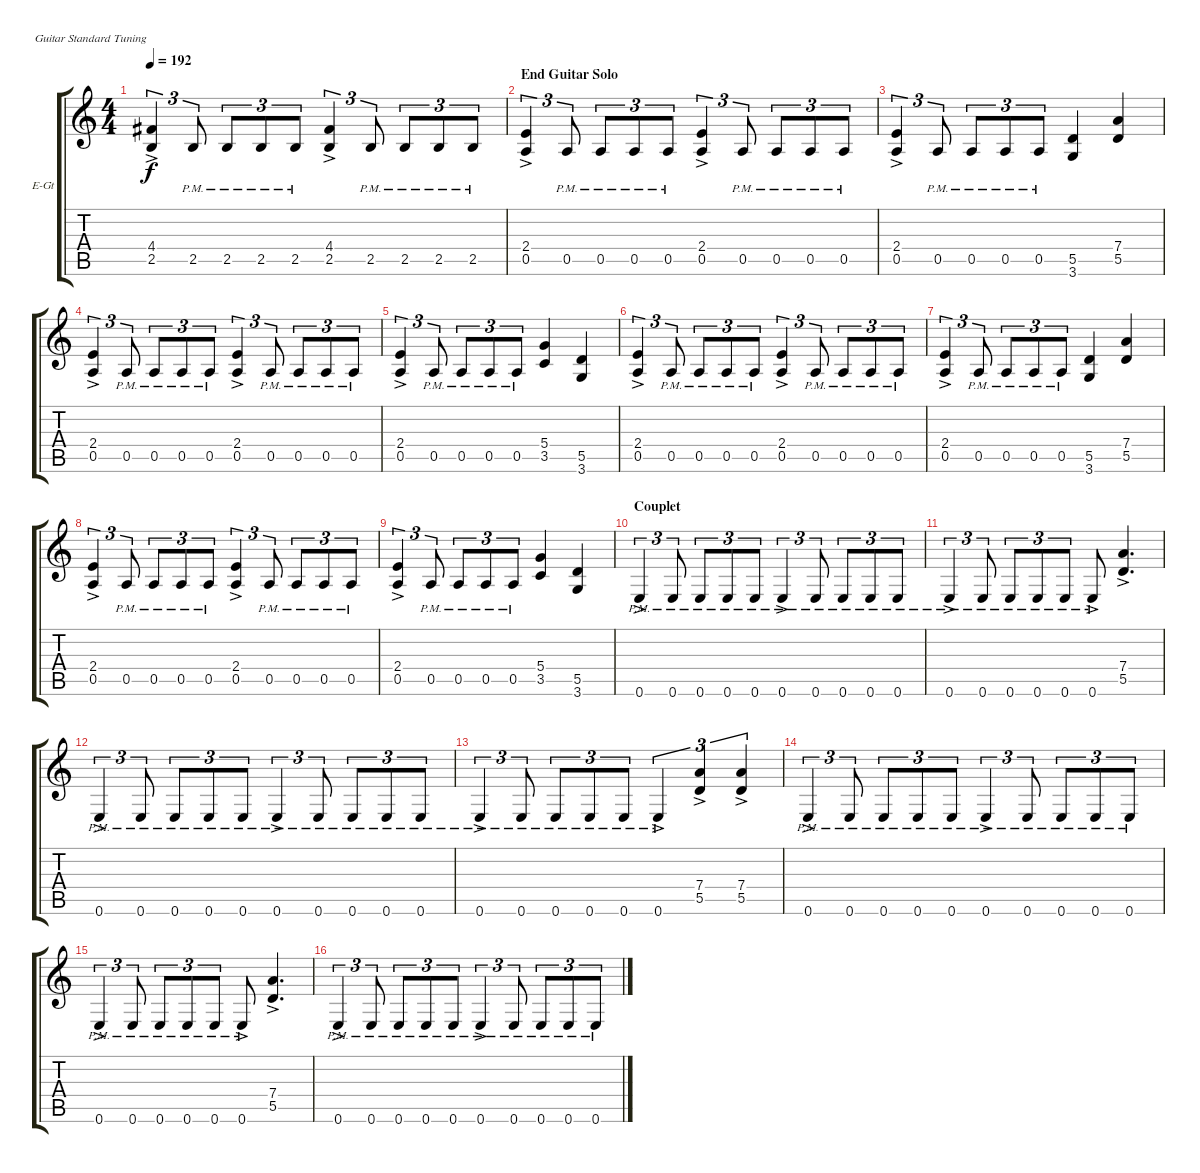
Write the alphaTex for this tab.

\bracketExtendMode groupsimilarinstruments
\firstSystemTrackNameOrientation horizontal
\otherSystemsTrackNameOrientation horizontal
\track ("Guitar 1" "E-Gt") {instrument distortionguitar}
\staff {score tabs}
\tuning (E4 B3 G3 D3 A2 E2)
\ts (4 4)
\tempo 192
\clef g2
\scale
0.333333
\ks c
(4.4{ac} 2.5{ac}).4{tu (3 2) dy f} 2.5{pm}.8{tu (3 2)} 2.5{pm}.8{tu (3 2)} 2.5{pm}.8{tu (3 2)} 2.5{pm}.8{tu (3 2)} (4.4{ac} 2.5{ac}).4{tu (3 2)} 2.5{pm}.8{tu (3 2)} 2.5{pm}.8{tu (3 2)} 2.5{pm}.8{tu (3 2)} 2.5{pm}.8{tu (3 2)} |
\section ("" "End Guitar Solo")
\scale
0.333333 (2.4{ac} 0.5{ac}).4{tu (3 2)} 0.5{pm}.8{tu (3 2)} 0.5{pm}.8{tu (3 2)} 0.5{pm}.8{tu (3 2)} 0.5{pm}.8{tu (3 2)} (2.4{ac} 0.5{ac}).4{tu (3 2)} 0.5{pm}.8{tu (3 2)} 0.5{pm}.8{tu (3 2)} 0.5{pm}.8{tu (3 2)} 0.5{pm}.8{tu (3 2)} |
\scale
0.333333 (2.4{ac} 0.5{ac}).4{tu (3 2)} 0.5{pm}.8{tu (3 2)} 0.5{pm}.8{tu (3 2)} 0.5{pm}.8{tu (3 2)} 0.5{pm}.8{tu (3 2)} (5.5 3.6).4 (7.4 5.5).4 |
\scale
0.333333 (2.4{ac} 0.5{ac}).4{tu (3 2)} 0.5{pm}.8{tu (3 2)} 0.5{pm}.8{tu (3 2)} 0.5{pm}.8{tu (3 2)} 0.5{pm}.8{tu (3 2)} (2.4{ac} 0.5{ac}).4{tu (3 2)} 0.5{pm}.8{tu (3 2)} 0.5{pm}.8{tu (3 2)} 0.5{pm}.8{tu (3 2)} 0.5{pm}.8{tu (3 2)} |
\scale
0.333333 (2.4{ac} 0.5{ac}).4{tu (3 2)} 0.5{pm}.8{tu (3 2)} 0.5{pm}.8{tu (3 2)} 0.5{pm}.8{tu (3 2)} 0.5{pm}.8{tu (3 2)} (5.4 3.5).4 (5.5 3.6).4 |
\scale
0.333333 (2.4{ac} 0.5{ac}).4{tu (3 2)} 0.5{pm}.8{tu (3 2)} 0.5{pm}.8{tu (3 2)} 0.5{pm}.8{tu (3 2)} 0.5{pm}.8{tu (3 2)} (2.4{ac} 0.5{ac}).4{tu (3 2)} 0.5{pm}.8{tu (3 2)} 0.5{pm}.8{tu (3 2)} 0.5{pm}.8{tu (3 2)} 0.5{pm}.8{tu (3 2)} |
\scale
0.333333 (2.4{ac} 0.5{ac}).4{tu (3 2)} 0.5{pm}.8{tu (3 2)} 0.5{pm}.8{tu (3 2)} 0.5{pm}.8{tu (3 2)} 0.5{pm}.8{tu (3 2)} (5.5 3.6).4 (7.4 5.5).4 |
\scale
0.333333 (2.4{ac} 0.5{ac}).4{tu (3 2)} 0.5{pm}.8{tu (3 2)} 0.5{pm}.8{tu (3 2)} 0.5{pm}.8{tu (3 2)} 0.5{pm}.8{tu (3 2)} (2.4{ac} 0.5{ac}).4{tu (3 2)} 0.5{pm}.8{tu (3 2)} 0.5{pm}.8{tu (3 2)} 0.5{pm}.8{tu (3 2)} 0.5{pm}.8{tu (3 2)} |
\scale
0.333333 (2.4{ac} 0.5{ac}).4{tu (3 2)} 0.5{pm}.8{tu (3 2)} 0.5{pm}.8{tu (3 2)} 0.5{pm}.8{tu (3 2)} 0.5{pm}.8{tu (3 2)} (5.4 3.5).4 (5.5 3.6).4 |
\section ("" "Couplet")
\scale
0.333333 0.6{ac pm}.4{tu (3 2)} 0.6{pm}.8{tu (3 2)} 0.6{pm}.8{tu (3 2)} 0.6{pm}.8{tu (3 2)} 0.6{pm}.8{tu (3 2)} 0.6{ac pm}.4{tu (3 2)} 0.6{pm}.8{tu (3 2)} 0.6{pm}.8{tu (3 2)} 0.6{pm}.8{tu (3 2)} 0.6{pm}.8{tu (3 2)} |
\scale
0.333333 0.6{ac pm}.4{tu (3 2)} 0.6{pm}.8{tu (3 2)} 0.6{pm}.8{tu (3 2)} 0.6{pm}.8{tu (3 2)} 0.6{pm}.8{tu (3 2)} 0.6{ac pm}.8 (7.4{ac} 5.5{ac}).4{d} |
\scale
0.333333 0.6{ac pm}.4{tu (3 2)} 0.6{pm}.8{tu (3 2)} 0.6{pm}.8{tu (3 2)} 0.6{pm}.8{tu (3 2)} 0.6{pm}.8{tu (3 2)} 0.6{ac pm}.4{tu (3 2)} 0.6{pm}.8{tu (3 2)} 0.6{pm}.8{tu (3 2)} 0.6{pm}.8{tu (3 2)} 0.6{pm}.8{tu (3 2)} |
\scale
0.333333 0.6{ac pm}.4{tu (3 2)} 0.6{pm}.8{tu (3 2)} 0.6{pm}.8{tu (3 2)} 0.6{pm}.8{tu (3 2)} 0.6{pm}.8{tu (3 2)} 0.6{ac pm}.4{tu (3 2)} (7.4{ac} 5.5{ac}).4{tu (3 2)} (7.4{ac} 5.5{ac}).4{tu (3 2)} |
\scale
0.333333 0.6{ac pm}.4{tu (3 2)} 0.6{pm}.8{tu (3 2)} 0.6{pm}.8{tu (3 2)} 0.6{pm}.8{tu (3 2)} 0.6{pm}.8{tu (3 2)} 0.6{ac pm}.4{tu (3 2)} 0.6{pm}.8{tu (3 2)} 0.6{pm}.8{tu (3 2)} 0.6{pm}.8{tu (3 2)} 0.6{pm}.8{tu (3 2)} |
\scale
0.333333 0.6{ac pm}.4{tu (3 2)} 0.6{pm}.8{tu (3 2)} 0.6{pm}.8{tu (3 2)} 0.6{pm}.8{tu (3 2)} 0.6{pm}.8{tu (3 2)} 0.6{ac pm}.8 (7.4{ac} 5.5{ac}).4{d} |
\scale
0.333333 0.6{ac pm}.4{tu (3 2)} 0.6{pm}.8{tu (3 2)} 0.6{pm}.8{tu (3 2)} 0.6{pm}.8{tu (3 2)} 0.6{pm}.8{tu (3 2)} 0.6{ac pm}.4{tu (3 2)} 0.6{pm}.8{tu (3 2)} 0.6{pm}.8{tu (3 2)} 0.6{pm}.8{tu (3 2)} 0.6{pm}.8{tu (3 2)}
